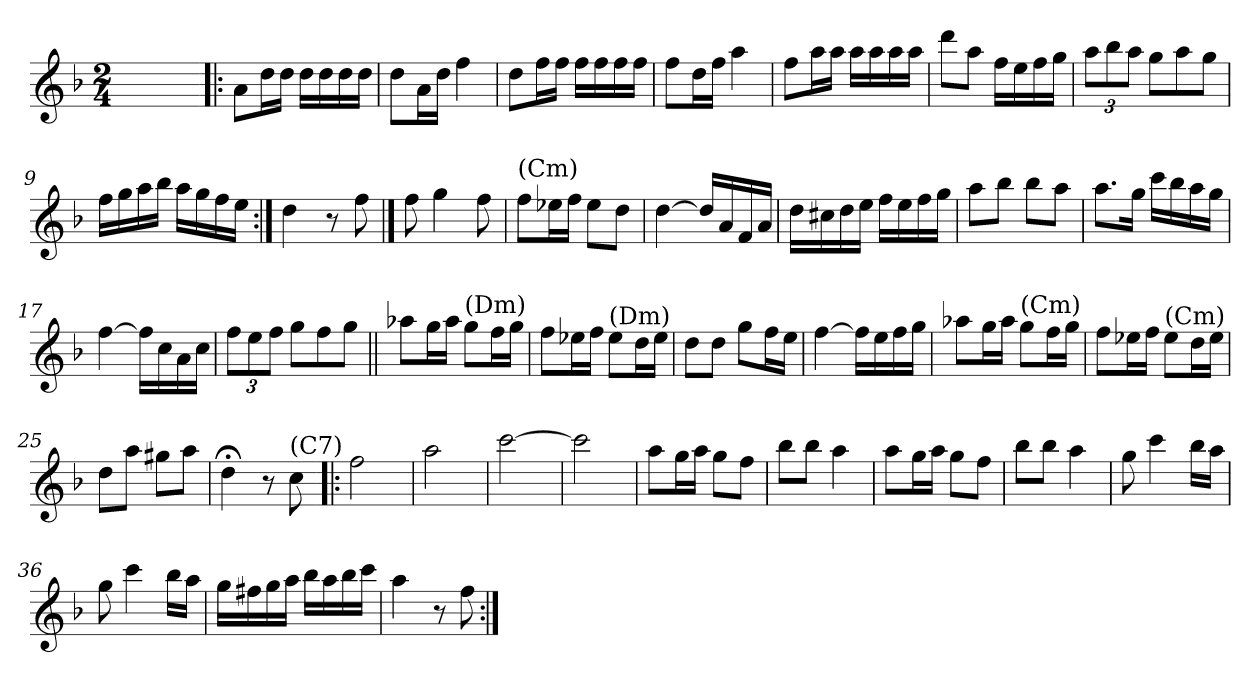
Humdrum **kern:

**kern
*part1
*staff1
*clefG2
*k[b-]
*d:
*M2/4
=1
2ryy
=2!|:
8a\L
16dd\L
16dd\JJ
16dd\LL
16dd\
16dd\
16dd\JJ
=3
8dd\L
16a\L
16dd\JJ
4ff\
=4
8dd\L
16ff\L
16ff\JJ
16ff\LL
16ff\
16ff\
16ff\JJ
=5
8ff\L
16dd\L
16ff\JJ
4aa\
=6
8ff\L
16aa\L
16aa\JJ
16aa\LL
16aa\
16aa\
16aa\JJ
=7
8ddd\L
8aa\J
16ff\LL
16ee\
16ff\
16gg\JJ
!!LO:LB:g=z
=8
*Xbrackettup
12aa\L
12bb-\
12aa\J
8gg\L
8aa\
8gg\J
=9
16ff\LL
16gg\
16aa\
16bb-\JJ
16aa\LL
16gg\
16ff\
16ee\JJ
=10:|!
4dd\
8r
8ff\
==11
8ff\
4gg\
8ff\
=12
!LO:TX:a:t=(Cm)
8ff\L
16ee-X\L
16ff\JJ
8ee-\L
8dd\J
=13
[4dd\
16dd/LL]
16a/
16f/
16a/JJ
=14
16dd\LL
16cc#X\
16dd\
16ee\JJ
16ff\LL
16ee\
16ff\
16gg\JJ
!!LO:LB:g=z
=15
8aa\L
8bb-\J
8bb-\L
8aa\J
=16
8.aa\L
16gg\Jk
16ccc\LL
16bb-\
16aa\
16gg\JJ
=17
[4ff\
16ff\LL]
16cc\
16a\
16cc\JJ
=18
12ff\L
12ee\
12ff\J
8gg\L
8ff\
8gg\J
=19||
8aa-X\L
16gg\L
16aa-\JJ
!LO:TX:a:t=(Dm)
8gg\L
16ff\L
16gg\JJ
=20
8ff\L
16ee-X\L
16ff\JJ
!LO:TX:a:t=(Dm)
8ee-\L
16dd\L
16ee-\JJ
=21
8dd\L
8dd\J
8gg\L
16ff\L
16ee\JJ
!!LO:LB:g=z
=22
[4ff\
16ff\LL]
16ee\
16ff\
16gg\JJ
=23
8aa-X\L
16gg\L
16aa-\JJ
!LO:TX:a:t=(Cm)
8gg\L
16ff\L
16gg\JJ
=24
8ff\L
16ee-X\L
16ff\JJ
!LO:TX:a:t=(Cm)
8ee-\L
16dd\L
16ee-\JJ
=25
8dd\L
8aa\J
8gg#X\L
8aa\J
=26
4dd;<\
8r
!LO:TX:a:t=(C7)
8cc\
=27!|:
2ff\
=28
2aa\
=29
[2ccc\
=30
2ccc\]
=31
8aa\L
16gg\L
16aa\JJ
8gg\L
8ff\J
!!LO:LB:g=z
=32
8bb-\L
8bb-\J
4aa\
=33
8aa\L
16gg\L
16aa\JJ
8gg\L
8ff\J
=34
8bb-\L
8bb-\J
4aa\
=35
8gg\
4ccc\
16bb-\LL
16aa\JJ
=36
8gg\
4ccc\
16bb-\LL
16aa\JJ
=37
16gg\LL
16ff#X\
16gg\
16aa\JJ
16bb-\LL
16aa\
16bb-\
16ccc\JJ
=38
4aa\
8r
8ff\
=:|!
*-
